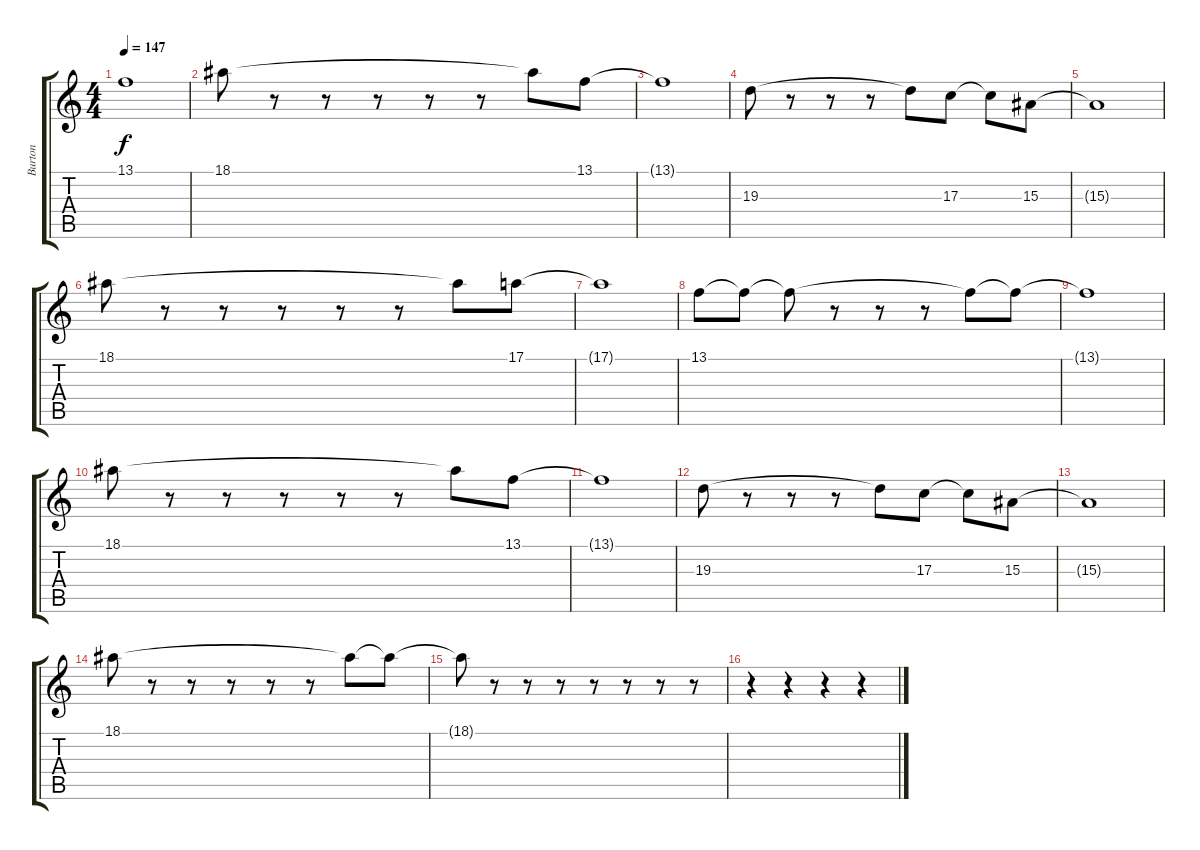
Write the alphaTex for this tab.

\track ("Burton" "Burton") {instrument fx7echoes}
\staff {score tabs}
\tuning (E4 B3 G3 D3 A2 E2) {hide}
\ts (4 4)
\tempo 147
\clef g2
\ks c
13.1{t}.1{dy f} |
18.1.8{volume 9} r.8 r.8 r.8 r.8 r.8 18.1{t}.8 13.1.8 |
13.1{t}.1 |
19.3.8 r.8 r.8 r.8 19.3{t}.8 17.3.8 17.3{t}.8 15.3.8 |
15.3{t}.1 |
18.1.8 r.8 r.8 r.8 r.8 r.8 18.1{t}.8 17.1.8 |
17.1{t}.1 |
13.1.8 13.1{t}.8 13.1{t}.8 r.8 r.8 r.8 13.1{t}.8 13.1{t}.8 |
13.1{t}.1 |
18.1.8{volume 9} r.8 r.8 r.8 r.8 r.8 18.1{t}.8 13.1.8 |
13.1{t}.1 |
19.3.8 r.8 r.8 r.8 19.3{t}.8 17.3.8 17.3{t}.8 15.3.8 |
15.3{t}.1 |
18.1.8 r.8 r.8 r.8 r.8 r.8 18.1{t}.8 18.1{t}.8 |
18.1{t}.8 r.8 r.8 r.8 r.8 r.8 r.8 r.8 |
r.4 r.4 r.4 r.4
